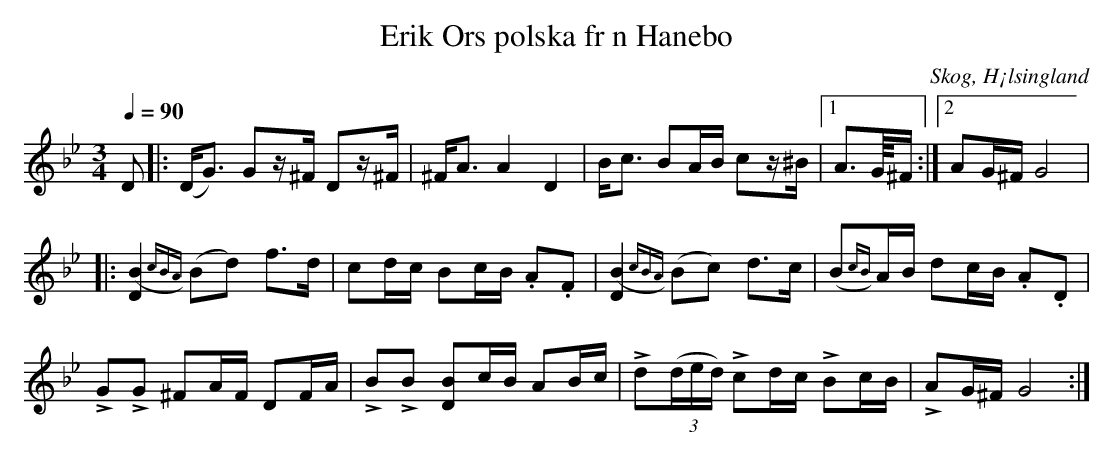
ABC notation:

X:1
T: Erik Ors polska fr n Hanebo
O: Skog, H¡lsingland
M: 3/4
L: 1/16
Q: 1/4=90
K: Gm
D2 |: (D2<G2) G2z^F D2z^F|^F2<A2 A4 D4|B2<c2 B2AB c2z^B|1 A2>/G/^F:|2 A2G^F G8|
|: [D4 (B4]{cBA}) (B2d2) f2>d2|c2dc B2cB .A2.F2|[D4 (B4]{cBA}) (B2c2) d2>c2|(B2{cB})AB d2cB .A2.D2|
LG2LG2 ^F2AF D2FA|LB2LB2 [D2 B2]cB A2Bc|Ld2(3(ded) Lc2dc LB2cB|LA2G^F G8:|
